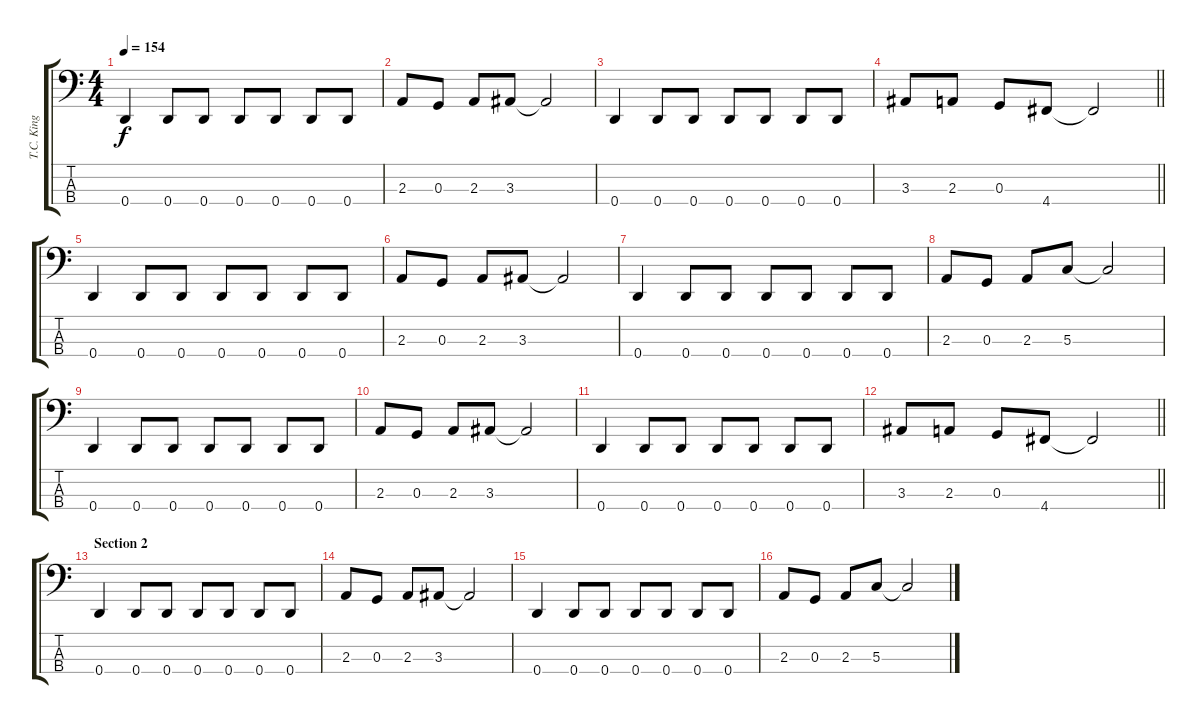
\track ("T.C. King" "T.C. King") {instrument electricbasspick}
\staff {score tabs}
\tuning (F2 C2 G1 D1) {hide}
\ts (4 4)
\tempo 154
\clef f4
\ks c
0.4.4{dy f} 0.4.8 0.4.8 0.4.8 0.4.8 0.4.8 0.4.8 |
2.3.8 0.3.8 2.3.8 3.3.8 3.3{t}.2 |
0.4.4 0.4.8 0.4.8 0.4.8 0.4.8 0.4.8 0.4.8 |
\barLineRight lightlight
3.3.8 2.3.8 0.3.8 4.4.8 4.4{t}.2 |
0.4.4 0.4.8 0.4.8 0.4.8 0.4.8 0.4.8 0.4.8 |
2.3.8 0.3.8 2.3.8 3.3.8 3.3{t}.2 |
0.4.4 0.4.8 0.4.8 0.4.8 0.4.8 0.4.8 0.4.8 |
2.3.8 0.3.8 2.3.8 5.3.8 5.3{t}.2 |
0.4.4 0.4.8 0.4.8 0.4.8 0.4.8 0.4.8 0.4.8 |
2.3.8 0.3.8 2.3.8 3.3.8 3.3{t}.2 |
0.4.4 0.4.8 0.4.8 0.4.8 0.4.8 0.4.8 0.4.8 |
\barLineRight lightlight
3.3.8 2.3.8 0.3.8 4.4.8 4.4{t}.2 |
\section ("" "Section 2")
0.4.4 0.4.8 0.4.8 0.4.8 0.4.8 0.4.8 0.4.8 |
2.3.8 0.3.8 2.3.8 3.3.8 3.3{t}.2 |
0.4.4 0.4.8 0.4.8 0.4.8 0.4.8 0.4.8 0.4.8 |
2.3.8 0.3.8 2.3.8 5.3.8 5.3{t}.2
